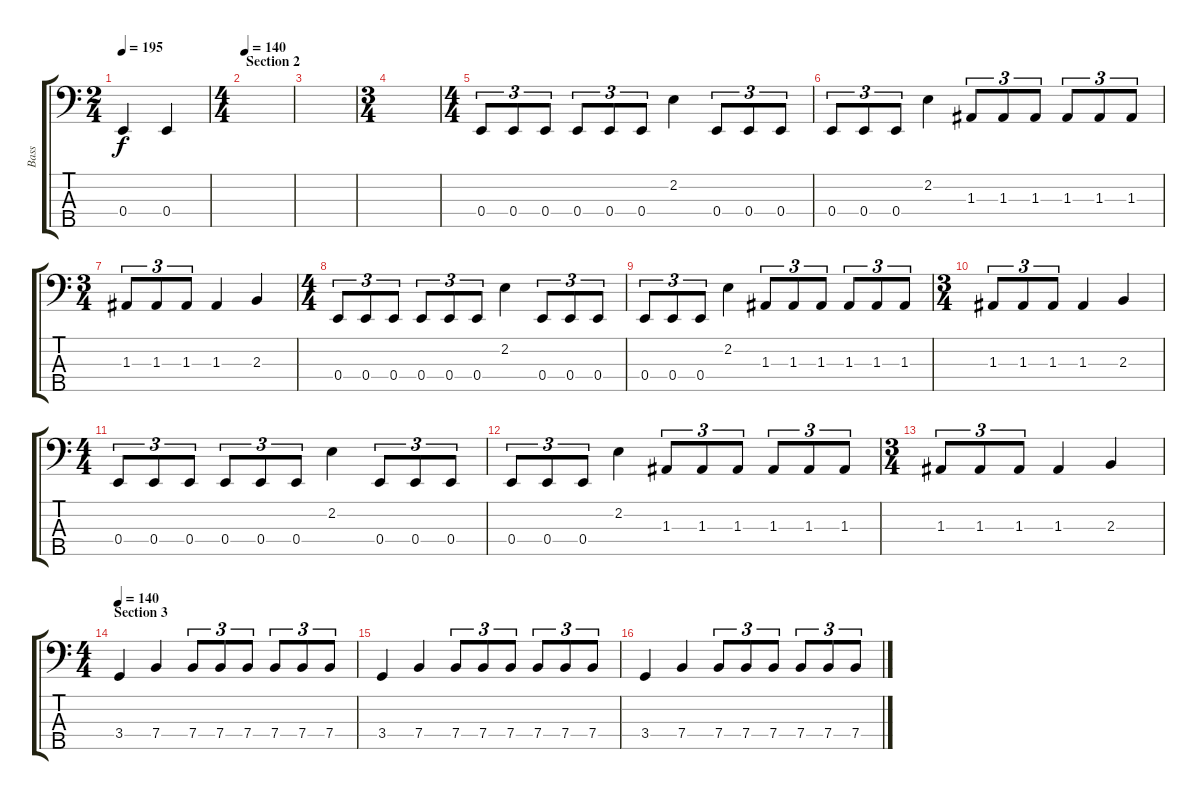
\track ("Bass" "Bass") {instrument electricbassfinger}
\staff {score tabs}
\tuning (G2 D2 A1 E1 B0) {hide}
\ts (2 4)
\tempo 195
\clef f4
\ks c
0.4{t}.4{dy f} 0.4.4 |
\ts (4 4)
\section ("" "Section 2")
\tempo 140
|
|
\ts (3 4)
|
\ts (4 4)
0.4.8{tu (3 2)} 0.4.8{tu (3 2)} 0.4.8{tu (3 2)} 0.4.8{tu (3 2)} 0.4.8{tu (3 2)} 0.4.8{tu (3 2)} 2.2.4 0.4.8{tu (3 2)} 0.4.8{tu (3 2)} 0.4.8{tu (3 2)} |
0.4.8{tu (3 2)} 0.4.8{tu (3 2)} 0.4.8{tu (3 2)} 2.2.4 1.3.8{tu (3 2)} 1.3.8{tu (3 2)} 1.3.8{tu (3 2)} 1.3.8{tu (3 2)} 1.3.8{tu (3 2)} 1.3.8{tu (3 2)} |
\ts (3 4)
1.3.8{tu (3 2)} 1.3.8{tu (3 2)} 1.3.8{tu (3 2)} 1.3.4 2.3.4 |
\ts (4 4)
0.4.8{tu (3 2)} 0.4.8{tu (3 2)} 0.4.8{tu (3 2)} 0.4.8{tu (3 2)} 0.4.8{tu (3 2)} 0.4.8{tu (3 2)} 2.2.4 0.4.8{tu (3 2)} 0.4.8{tu (3 2)} 0.4.8{tu (3 2)} |
0.4.8{tu (3 2)} 0.4.8{tu (3 2)} 0.4.8{tu (3 2)} 2.2.4 1.3.8{tu (3 2)} 1.3.8{tu (3 2)} 1.3.8{tu (3 2)} 1.3.8{tu (3 2)} 1.3.8{tu (3 2)} 1.3.8{tu (3 2)} |
\ts (3 4)
1.3.8{tu (3 2)} 1.3.8{tu (3 2)} 1.3.8{tu (3 2)} 1.3.4 2.3.4 |
\ts (4 4)
0.4.8{tu (3 2)} 0.4.8{tu (3 2)} 0.4.8{tu (3 2)} 0.4.8{tu (3 2)} 0.4.8{tu (3 2)} 0.4.8{tu (3 2)} 2.2.4 0.4.8{tu (3 2)} 0.4.8{tu (3 2)} 0.4.8{tu (3 2)} |
0.4.8{tu (3 2)} 0.4.8{tu (3 2)} 0.4.8{tu (3 2)} 2.2.4 1.3.8{tu (3 2)} 1.3.8{tu (3 2)} 1.3.8{tu (3 2)} 1.3.8{tu (3 2)} 1.3.8{tu (3 2)} 1.3.8{tu (3 2)} |
\ts (3 4)
1.3.8{tu (3 2)} 1.3.8{tu (3 2)} 1.3.8{tu (3 2)} 1.3.4 2.3.4 |
\ts (4 4)
\section ("" "Section 3")
\tempo 140
3.4.4 7.4.4 7.4.8{tu (3 2)} 7.4.8{tu (3 2)} 7.4.8{tu (3 2)} 7.4.8{tu (3 2)} 7.4.8{tu (3 2)} 7.4.8{tu (3 2)} |
3.4.4 7.4.4 7.4.8{tu (3 2)} 7.4.8{tu (3 2)} 7.4.8{tu (3 2)} 7.4.8{tu (3 2)} 7.4.8{tu (3 2)} 7.4.8{tu (3 2)} |
3.4.4 7.4.4 7.4.8{tu (3 2)} 7.4.8{tu (3 2)} 7.4.8{tu (3 2)} 7.4.8{tu (3 2)} 7.4.8{tu (3 2)} 7.4.8{tu (3 2)}
